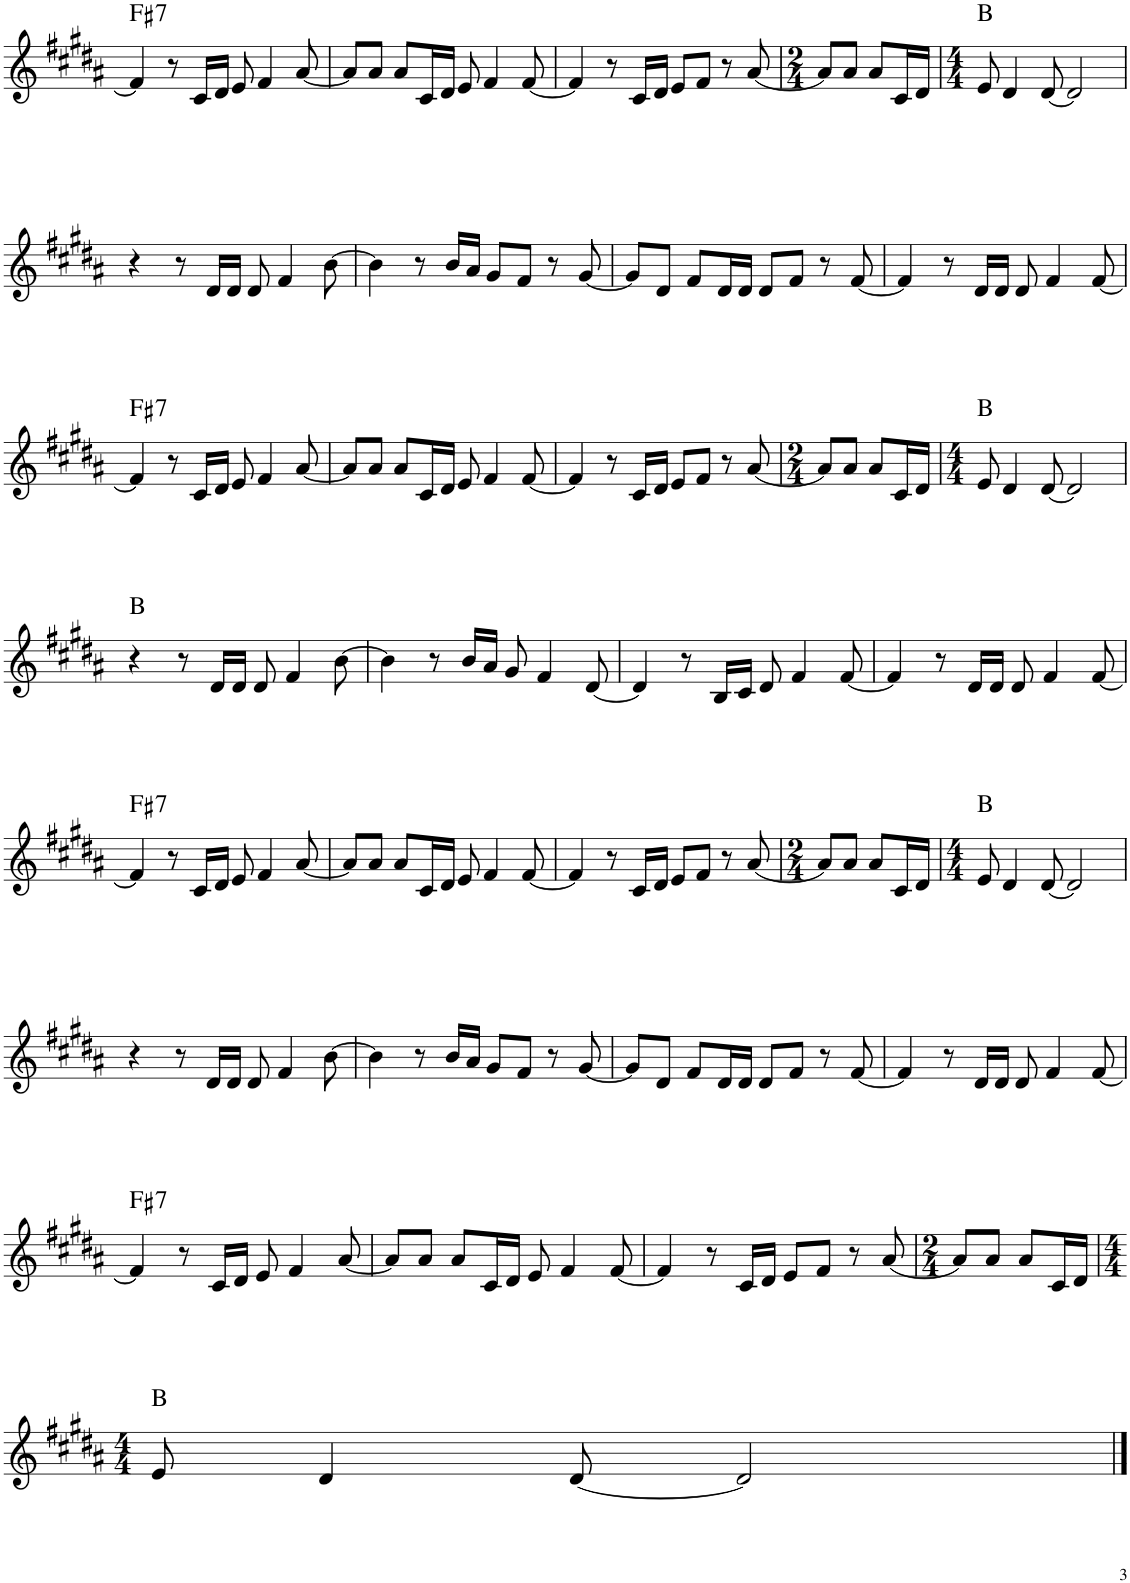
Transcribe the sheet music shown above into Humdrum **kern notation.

**kern	**harte
*part1	*part1
*staff1	*
*I"Piano	*
*I'Pno.	*
!!LO:PB:g=z
*clefG2	*
*k[f#c#g#d#a#]	*
*M4/4	*
=81	=81
!	!LO:H:kt=7
4f#/]	F#:7
8r	.
16c#/LL	.
16d#/JJ	.
8e/	.
4f#/	.
[8a#/	.
=82	=82
8a#/L]	.
8a#/J	.
8a#/L	.
16c#/L	.
16d#/JJ	.
8e/	.
4f#/	.
[8f#/	.
=83	=83
4f#/]	.
8r	.
16c#/LL	.
16d#/JJ	.
8e/L	.
8f#/J	.
8r	.
[8a#/	.
=84	=84
*M2/4	*
8a#/L]	.
8a#/J	.
8a#/L	.
16c#/L	.
16d#/JJ	.
=85	=85
*M4/4	*
8e/	B:maj
4d#/	.
[8d#/	.
2d#/]	.
!!LO:LB:g=z
=86	=86
4r	.
8r	.
16d#/LL	.
16d#/JJ	.
8d#/	.
4f#/	.
[8b\	.
=87	=87
4b\]	.
8r	.
16b/LL	.
16a#/JJ	.
8g#/L	.
8f#/J	.
8r	.
[8g#/	.
=88	=88
8g#/L]	.
8d#/J	.
8f#/L	.
16d#/L	.
16d#/JJ	.
8d#/L	.
8f#/J	.
8r	.
[8f#/	.
=89	=89
4f#/]	.
8r	.
16d#/LL	.
16d#/JJ	.
8d#/	.
4f#/	.
[8f#/	.
!!LO:LB:g=z
=90	=90
!	!LO:H:kt=7
4f#/]	F#:7
8r	.
16c#/LL	.
16d#/JJ	.
8e/	.
4f#/	.
[8a#/	.
=91	=91
8a#/L]	.
8a#/J	.
8a#/L	.
16c#/L	.
16d#/JJ	.
8e/	.
4f#/	.
[8f#/	.
=92	=92
4f#/]	.
8r	.
16c#/LL	.
16d#/JJ	.
8e/L	.
8f#/J	.
8r	.
[8a#/	.
=93	=93
*M2/4	*
8a#/L]	.
8a#/J	.
8a#/L	.
16c#/L	.
16d#/JJ	.
=94	=94
*M4/4	*
8e/	B:maj
4d#/	.
[8d#/	.
2d#/]	.
!!LO:LB:g=z
=95	=95
4r	B:maj
8r	.
16d#/LL	.
16d#/JJ	.
8d#/	.
4f#/	.
[8b\	.
=96	=96
4b\]	.
8r	.
16b/LL	.
16a#/JJ	.
8g#/	.
4f#/	.
[8d#/	.
=97	=97
4d#/]	.
8r	.
16B/LL	.
16c#/JJ	.
8d#/	.
4f#/	.
[8f#/	.
=98	=98
4f#/]	.
8r	.
16d#/LL	.
16d#/JJ	.
8d#/	.
4f#/	.
[8f#/	.
!!LO:LB:g=z
=99	=99
!	!LO:H:kt=7
4f#/]	F#:7
8r	.
16c#/LL	.
16d#/JJ	.
8e/	.
4f#/	.
[8a#/	.
=100	=100
8a#/L]	.
8a#/J	.
8a#/L	.
16c#/L	.
16d#/JJ	.
8e/	.
4f#/	.
[8f#/	.
=101	=101
4f#/]	.
8r	.
16c#/LL	.
16d#/JJ	.
8e/L	.
8f#/J	.
8r	.
[8a#/	.
=102	=102
*M2/4	*
8a#/L]	.
8a#/J	.
8a#/L	.
16c#/L	.
16d#/JJ	.
=103	=103
*M4/4	*
8e/	B:maj
4d#/	.
[8d#/	.
2d#/]	.
!!LO:LB:g=z
=104	=104
4r	.
8r	.
16d#/LL	.
16d#/JJ	.
8d#/	.
4f#/	.
[8b\	.
=105	=105
4b\]	.
8r	.
16b/LL	.
16a#/JJ	.
8g#/L	.
8f#/J	.
8r	.
[8g#/	.
=106	=106
8g#/L]	.
8d#/J	.
8f#/L	.
16d#/L	.
16d#/JJ	.
8d#/L	.
8f#/J	.
8r	.
[8f#/	.
=107	=107
4f#/]	.
8r	.
16d#/LL	.
16d#/JJ	.
8d#/	.
4f#/	.
[8f#/	.
!!LO:LB:g=z
=108	=108
!	!LO:H:kt=7
4f#/]	F#:7
8r	.
16c#/LL	.
16d#/JJ	.
8e/	.
4f#/	.
[8a#/	.
=109	=109
8a#/L]	.
8a#/J	.
8a#/L	.
16c#/L	.
16d#/JJ	.
8e/	.
4f#/	.
[8f#/	.
=110	=110
4f#/]	.
8r	.
16c#/LL	.
16d#/JJ	.
8e/L	.
8f#/J	.
8r	.
[8a#/	.
=111	=111
*M2/4	*
8a#/L]	.
8a#/J	.
8a#/L	.
16c#/L	.
16d#/JJ	.
!!LO:LB:g=z
=112	=112
*M4/4	*
8e/	B:maj
4d#/	.
[8d#/	.
2d#/]	.
==	==
*-	*-
